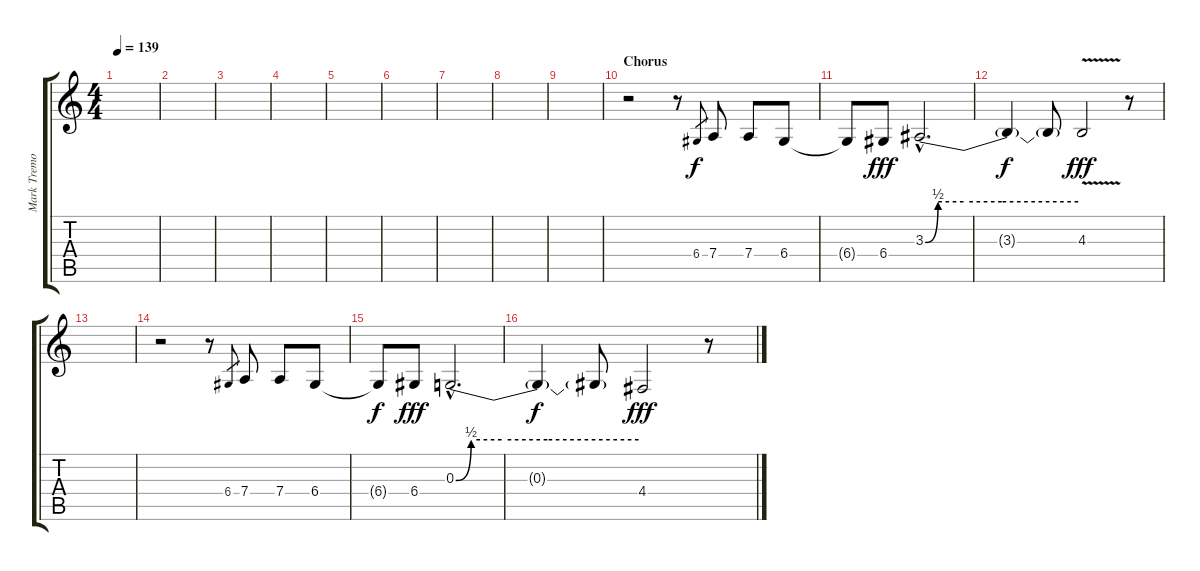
\track ("Mark Tremonti - Vocals" "Mark Tremo") {instrument baritonesax}
\staff {score tabs}
\tuning (E4 B3 G3 D3 A2 E2) {hide}
\ts (4 4)
\tempo 139
\clef g2
\ks c
|
|
|
|
|
|
|
|
|
\section ("" "Chorus")
r.2 r.8 6.4.8{gr} 7.4.8 7.4.8 6.4.8 |
6.4{t}.8{dy f} 6.4.8{dy fff} 3.3{be (custom 0 0 5 2 15 2 30 2 60 2) hac}.2{d} |
3.3{t}.4{dy f} 3.3{t}.8 4.3{v}.2{dy fff} r.8 |
|
r.2 r.8 6.4.8{gr} 7.4.8 7.4.8 6.4.8 |
6.4{t}.8{dy f} 6.4.8{dy fff} 0.3{be (custom 0 0 5 2 15 2 30 2 60 2) hac}.2{d} |
0.3{t}.4{dy f} 0.3{t}.8 4.4.2{dy fff} r.8
